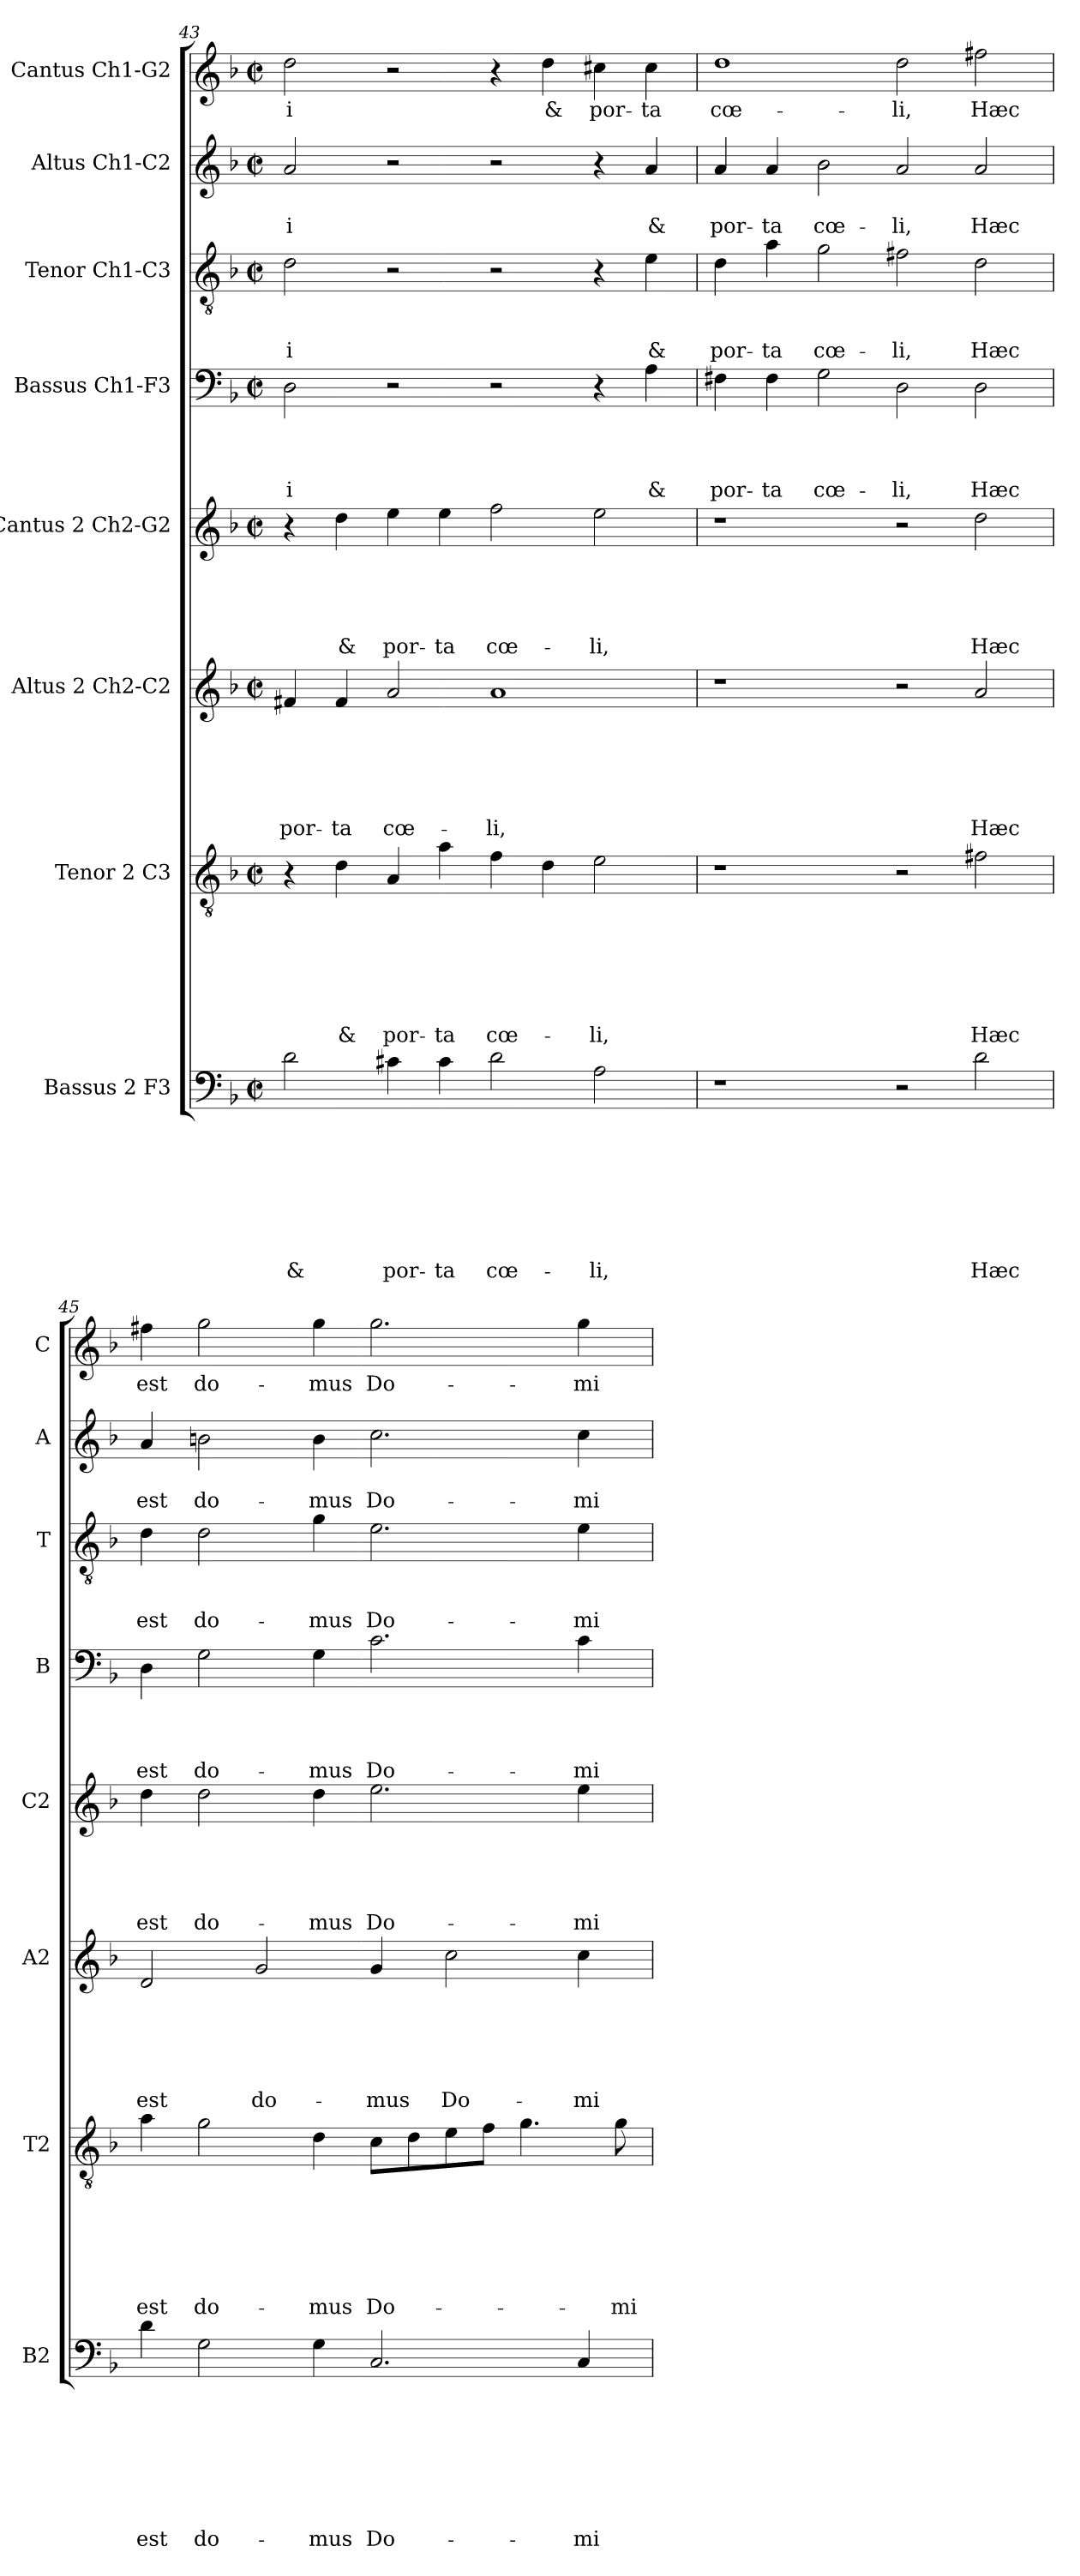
**kern	**text	**text	**text	**text	**text	**text	**text	**text	**kern	**text	**text	**text	**text	**text	**text	**text	**kern	**text	**text	**text	**text	**text	**text	**kern	**text	**text	**text	**text	**text	**kern	**text	**text	**text	**text	**kern	**text	**text	**text	**kern	**text	**text	**kern	**text
*part8	*part8	*part8	*part8	*part8	*part8	*part8	*part8	*part8	*part7	*part7	*part7	*part7	*part7	*part7	*part7	*part7	*part6	*part6	*part6	*part6	*part6	*part6	*part6	*part5	*part5	*part5	*part5	*part5	*part5	*part4	*part4	*part4	*part4	*part4	*part3	*part3	*part3	*part3	*part2	*part2	*part2	*part1	*part1
*staff8	*staff8	*staff8	*staff8	*staff8	*staff8	*staff8	*staff8	*staff8	*staff7	*staff7	*staff7	*staff7	*staff7	*staff7	*staff7	*staff7	*staff6	*staff6	*staff6	*staff6	*staff6	*staff6	*staff6	*staff5	*staff5	*staff5	*staff5	*staff5	*staff5	*staff4	*staff4	*staff4	*staff4	*staff4	*staff3	*staff3	*staff3	*staff3	*staff2	*staff2	*staff2	*staff1	*staff1
*I"Bassus 2 F3	*	*	*	*	*	*	*	*	*I"Tenor 2 C3	*	*	*	*	*	*	*	*I"Altus 2 Ch2-C2	*	*	*	*	*	*	*I"Cantus 2 Ch2-G2	*	*	*	*	*	*I"Bassus  Ch1-F3	*	*	*	*	*I"Tenor Ch1-C3	*	*	*	*I"Altus  Ch1-C2	*	*	*I"Cantus Ch1-G2	*
*I'B2	*	*	*	*	*	*	*	*	*I'T2	*	*	*	*	*	*	*	*I'A2	*	*	*	*	*	*	*I'C2	*	*	*	*	*	*I'B	*	*	*	*	*I'T	*	*	*	*I'A	*	*	*I'C	*
*clefF4	*	*	*	*	*	*	*	*	*clefGv2	*	*	*	*	*	*	*	*clefG2	*	*	*	*	*	*	*clefG2	*	*	*	*	*	*clefF4	*	*	*	*	*clefGv2	*	*	*	*clefG2	*	*	*clefG2	*
*k[b-]	*	*	*	*	*	*	*	*	*k[b-]	*	*	*	*	*	*	*	*k[b-]	*	*	*	*	*	*	*k[b-]	*	*	*	*	*	*k[b-]	*	*	*	*	*k[b-]	*	*	*	*k[b-]	*	*	*k[b-]	*
*F:	*	*	*	*	*	*	*	*	*F:	*	*	*	*	*	*	*	*F:	*	*	*	*	*	*	*F:	*	*	*	*	*	*F:	*	*	*	*	*F:	*	*	*	*F:	*	*	*F:	*
*M2/2	*	*	*	*	*	*	*	*	*M2/2	*	*	*	*	*	*	*	*M2/2	*	*	*	*	*	*	*M2/2	*	*	*	*	*	*M2/2	*	*	*	*	*M2/2	*	*	*	*M2/2	*	*	*M2/2	*
*met(c|)	*	*	*	*	*	*	*	*	*met(c|)	*	*	*	*	*	*	*	*met(c|)	*	*	*	*	*	*	*met(c|)	*	*	*	*	*	*met(c|)	*	*	*	*	*met(c|)	*	*	*	*met(c|)	*	*	*met(c|)	*
=43	=43	=43	=43	=43	=43	=43	=43	=43	=43	=43	=43	=43	=43	=43	=43	=43	=43	=43	=43	=43	=43	=43	=43	=43	=43	=43	=43	=43	=43	=43	=43	=43	=43	=43	=43	=43	=43	=43	=43	=43	=43	=43	=43
!	!	!	!	!	!	!	!	!LO:LY:b	!	!	!	!	!	!	!	!	!	!	!	!	!	!	!LO:LY:b	!	!	!	!	!	!	!	!	!	!	!LO:LY:b	!	!	!	!LO:LY:b	!	!	!LO:LY:b	!	!LO:LY:b
2d\	.	.	.	.	.	.	.	&	4r	.	.	.	.	.	.	.	4f#X/	.	.	.	.	.	por-	4r	.	.	.	.	.	2D\	.	.	.	-i	2d\	.	.	-i	2a/	.	-i	2dd\	-i
!	!	!	!	!	!	!	!	!	!	!	!	!	!	!	!	!LO:LY:b	!	!	!	!	!	!	!LO:LY:b	!	!	!	!	!	!LO:LY:b	!	!	!	!	!	!	!	!	!	!	!	!	!	!
.	.	.	.	.	.	.	.	.	4d\	.	.	.	.	.	.	&	4f#/	.	.	.	.	.	-ta	4dd\	.	.	.	.	&	.	.	.	.	.	.	.	.	.	.	.	.	.	.
!	!	!	!	!	!	!	!	!LO:LY:b	!	!	!	!	!	!	!	!LO:LY:b	!	!	!	!	!	!	!LO:LY:b	!	!	!	!	!	!LO:LY:b	!	!	!	!	!	!	!	!	!	!	!	!	!	!
4c#X\	.	.	.	.	.	.	.	por-	4A/	.	.	.	.	.	.	por-	2a/	.	.	.	.	.	cœ-	4ee\	.	.	.	.	por-	2r	.	.	.	.	2r	.	.	.	2r	.	.	2r	.
!	!	!	!	!	!	!	!	!LO:LY:b	!	!	!	!	!	!	!	!LO:LY:b	!	!	!	!	!	!	!	!	!	!	!	!	!LO:LY:b	!	!	!	!	!	!	!	!	!	!	!	!	!	!
4c#\	.	.	.	.	.	.	.	-ta	4a\	.	.	.	.	.	.	-ta	.	.	.	.	.	.	.	4ee\	.	.	.	.	-ta	.	.	.	.	.	.	.	.	.	.	.	.	.	.
!	!	!	!	!	!	!	!	!LO:LY:b	!	!	!	!	!	!	!	!LO:LY:b	!	!	!	!	!	!	!LO:LY:b	!	!	!	!	!	!LO:LY:b	!	!	!	!	!	!	!	!	!	!	!	!	!	!
2d\	.	.	.	.	.	.	.	cœ-	4f\	.	.	.	.	.	.	cœ-	1a	.	.	.	.	.	-li,	2ff\	.	.	.	.	cœ-	2r	.	.	.	.	2r	.	.	.	2r	.	.	4r	.
!	!	!	!	!	!	!	!	!	!	!	!	!	!	!	!	!	!	!	!	!	!	!	!	!	!	!	!	!	!	!	!	!	!	!	!	!	!	!	!	!	!	!	!LO:LY:b
.	.	.	.	.	.	.	.	.	4d\	.	.	.	.	.	.	.	.	.	.	.	.	.	.	.	.	.	.	.	.	.	.	.	.	.	.	.	.	.	.	.	.	4dd\	&
!	!	!	!	!	!	!	!	!LO:LY:b	!	!	!	!	!	!	!	!LO:LY:b	!	!	!	!	!	!	!	!	!	!	!	!	!LO:LY:b	!	!	!	!	!	!	!	!	!	!	!	!	!	!LO:LY:b
2A\	.	.	.	.	.	.	.	-li,	2e\	.	.	.	.	.	.	-li,	.	.	.	.	.	.	.	2ee\	.	.	.	.	-li,	4r	.	.	.	.	4r	.	.	.	4r	.	.	4cc#X\	por-
!	!	!	!	!	!	!	!	!	!	!	!	!	!	!	!	!	!	!	!	!	!	!	!	!	!	!	!	!	!	!	!	!	!	!LO:LY:b	!	!	!	!LO:LY:b	!	!	!LO:LY:b	!	!LO:LY:b
.	.	.	.	.	.	.	.	.	.	.	.	.	.	.	.	.	.	.	.	.	.	.	.	.	.	.	.	.	.	4A\	.	.	.	&	4e\	.	.	&	4a/	.	&	4cc#\	-ta
=44	=44	=44	=44	=44	=44	=44	=44	=44	=44	=44	=44	=44	=44	=44	=44	=44	=44	=44	=44	=44	=44	=44	=44	=44	=44	=44	=44	=44	=44	=44	=44	=44	=44	=44	=44	=44	=44	=44	=44	=44	=44	=44	=44
!	!	!	!	!	!	!	!	!	!	!	!	!	!	!	!	!	!	!	!	!	!	!	!	!	!	!	!	!	!	!	!	!	!	!LO:LY:b	!	!	!	!LO:LY:b	!	!	!LO:LY:b	!	!LO:LY:b
1r	.	.	.	.	.	.	.	.	1r	.	.	.	.	.	.	.	1r	.	.	.	.	.	.	1r	.	.	.	.	.	4F#X\	.	.	.	por-	4d\	.	.	por-	4a/	.	por-	1dd	cœ-
!	!	!	!	!	!	!	!	!	!	!	!	!	!	!	!	!	!	!	!	!	!	!	!	!	!	!	!	!	!	!	!	!	!	!LO:LY:b	!	!	!	!LO:LY:b	!	!	!LO:LY:b	!	!
.	.	.	.	.	.	.	.	.	.	.	.	.	.	.	.	.	.	.	.	.	.	.	.	.	.	.	.	.	.	4F#\	.	.	.	-ta	4a\	.	.	-ta	4a/	.	-ta	.	.
!	!	!	!	!	!	!	!	!	!	!	!	!	!	!	!	!	!	!	!	!	!	!	!	!	!	!	!	!	!	!	!	!	!	!LO:LY:b	!	!	!	!LO:LY:b	!	!	!LO:LY:b	!	!
.	.	.	.	.	.	.	.	.	.	.	.	.	.	.	.	.	.	.	.	.	.	.	.	.	.	.	.	.	.	2G\	.	.	.	cœ-	2g\	.	.	cœ-	2b-\	.	cœ-	.	.
!	!	!	!	!	!	!	!	!	!	!	!	!	!	!	!	!	!	!	!	!	!	!	!	!	!	!	!	!	!	!	!	!	!	!LO:LY:b	!	!	!	!LO:LY:b	!	!	!LO:LY:b	!	!LO:LY:b
2r	.	.	.	.	.	.	.	.	2r	.	.	.	.	.	.	.	2r	.	.	.	.	.	.	2r	.	.	.	.	.	2D\	.	.	.	-li,	2f#X\	.	.	-li,	2a/	.	-li,	2dd\	-li,
!	!	!	!	!	!	!	!	!LO:LY:b	!	!	!	!	!	!	!	!LO:LY:b	!	!	!	!	!	!	!LO:LY:b	!	!	!	!	!	!LO:LY:b	!	!	!	!	!LO:LY:b	!	!	!	!LO:LY:b	!	!	!LO:LY:b	!	!LO:LY:b
2d\	.	.	.	.	.	.	.	Hæc	2f#X\	.	.	.	.	.	.	Hæc	2a/	.	.	.	.	.	Hæc	2dd\	.	.	.	.	Hæc	2D\	.	.	.	Hæc	2d\	.	.	Hæc	2a/	.	Hæc	2ff#\	Hæc
!!LO:LB:g=z
=45	=45	=45	=45	=45	=45	=45	=45	=45	=45	=45	=45	=45	=45	=45	=45	=45	=45	=45	=45	=45	=45	=45	=45	=45	=45	=45	=45	=45	=45	=45	=45	=45	=45	=45	=45	=45	=45	=45	=45	=45	=45	=45	=45
!	!	!	!	!	!	!	!	!LO:LY:b	!	!	!	!	!	!	!	!LO:LY:b	!	!	!	!	!	!	!LO:LY:b	!	!	!	!	!	!LO:LY:b	!	!	!	!	!LO:LY:b	!	!	!	!LO:LY:b	!	!	!LO:LY:b	!	!LO:LY:b
4d\	.	.	.	.	.	.	.	est	4a\	.	.	.	.	.	.	est	2d/	.	.	.	.	.	est	4dd\	.	.	.	.	est	4D\	.	.	.	est	4d\	.	.	est	4a/	.	est	4ff#\	est
!	!	!	!	!	!	!	!	!LO:LY:b	!	!	!	!	!	!	!	!LO:LY:b	!	!	!	!	!	!	!	!	!	!	!	!	!LO:LY:b	!	!	!	!	!LO:LY:b	!	!	!	!LO:LY:b	!	!	!LO:LY:b	!	!LO:LY:b
2G\	.	.	.	.	.	.	.	do-	2g\	.	.	.	.	.	.	do-	.	.	.	.	.	.	.	2dd\	.	.	.	.	do-	2G\	.	.	.	do-	2d\	.	.	do-	2bn\	.	do-	2gg\	do-
!	!	!	!	!	!	!	!	!	!	!	!	!	!	!	!	!	!	!	!	!	!	!	!LO:LY:b	!	!	!	!	!	!	!	!	!	!	!	!	!	!	!	!	!	!	!	!
.	.	.	.	.	.	.	.	.	.	.	.	.	.	.	.	.	2g/	.	.	.	.	.	do-	.	.	.	.	.	.	.	.	.	.	.	.	.	.	.	.	.	.	.	.
!	!	!	!	!	!	!	!	!LO:LY:b	!	!	!	!	!	!	!	!LO:LY:b	!	!	!	!	!	!	!	!	!	!	!	!	!LO:LY:b	!	!	!	!	!LO:LY:b	!	!	!	!LO:LY:b	!	!	!LO:LY:b	!	!LO:LY:b
4G\	.	.	.	.	.	.	.	-mus	4d\	.	.	.	.	.	.	-mus	.	.	.	.	.	.	.	4dd\	.	.	.	.	-mus	4G\	.	.	.	-mus	4g\	.	.	-mus	4b\	.	-mus	4gg\	-mus
!	!	!	!	!	!	!	!	!LO:LY:b	!	!	!	!	!	!	!	!LO:LY:b	!	!	!	!	!	!	!LO:LY:b	!	!	!	!	!	!LO:LY:b	!	!	!	!	!LO:LY:b	!	!	!	!LO:LY:b	!	!	!LO:LY:b	!	!LO:LY:b
2.C/	.	.	.	.	.	.	.	Do-	8c\L	.	.	.	.	.	.	Do-	4g/	.	.	.	.	.	-mus	2.ee\	.	.	.	.	Do-	2.c\	.	.	.	Do-	2.e\	.	.	Do-	2.cc\	.	Do-	2.gg\	Do-
.	.	.	.	.	.	.	.	.	8d\	.	.	.	.	.	.	.	.	.	.	.	.	.	.	.	.	.	.	.	.	.	.	.	.	.	.	.	.	.	.	.	.	.	.
!	!	!	!	!	!	!	!	!	!	!	!	!	!	!	!	!	!	!	!	!	!	!	!LO:LY:b	!	!	!	!	!	!	!	!	!	!	!	!	!	!	!	!	!	!	!	!
.	.	.	.	.	.	.	.	.	8e\	.	.	.	.	.	.	.	2cc\	.	.	.	.	.	Do-	.	.	.	.	.	.	.	.	.	.	.	.	.	.	.	.	.	.	.	.
.	.	.	.	.	.	.	.	.	8f\J	.	.	.	.	.	.	.	.	.	.	.	.	.	.	.	.	.	.	.	.	.	.	.	.	.	.	.	.	.	.	.	.	.	.
.	.	.	.	.	.	.	.	.	4.g\	.	.	.	.	.	.	.	.	.	.	.	.	.	.	.	.	.	.	.	.	.	.	.	.	.	.	.	.	.	.	.	.	.	.
!	!	!	!	!	!	!	!	!LO:LY:b	!	!	!	!	!	!	!	!	!	!	!	!	!	!	!LO:LY:b	!	!	!	!	!	!LO:LY:b	!	!	!	!	!LO:LY:b	!	!	!	!LO:LY:b	!	!	!LO:LY:b	!	!LO:LY:b
4C/	.	.	.	.	.	.	.	-mi-	.	.	.	.	.	.	.	.	4cc\	.	.	.	.	.	-mi-	4ee\	.	.	.	.	-mi-	4c\	.	.	.	-mi-	4e\	.	.	-mi-	4cc\	.	-mi-	4gg\	-mi-
!	!	!	!	!	!	!	!	!	!	!	!	!	!	!	!	!LO:LY:b	!	!	!	!	!	!	!	!	!	!	!	!	!	!	!	!	!	!	!	!	!	!	!	!	!	!	!
.	.	.	.	.	.	.	.	.	8g\	.	.	.	.	.	.	-mi-	.	.	.	.	.	.	.	.	.	.	.	.	.	.	.	.	.	.	.	.	.	.	.	.	.	.	.
=	=	=	=	=	=	=	=	=	=	=	=	=	=	=	=	=	=	=	=	=	=	=	=	=	=	=	=	=	=	=	=	=	=	=	=	=	=	=	=	=	=	=	=
*-	*-	*-	*-	*-	*-	*-	*-	*-	*-	*-	*-	*-	*-	*-	*-	*-	*-	*-	*-	*-	*-	*-	*-	*-	*-	*-	*-	*-	*-	*-	*-	*-	*-	*-	*-	*-	*-	*-	*-	*-	*-	*-	*-
